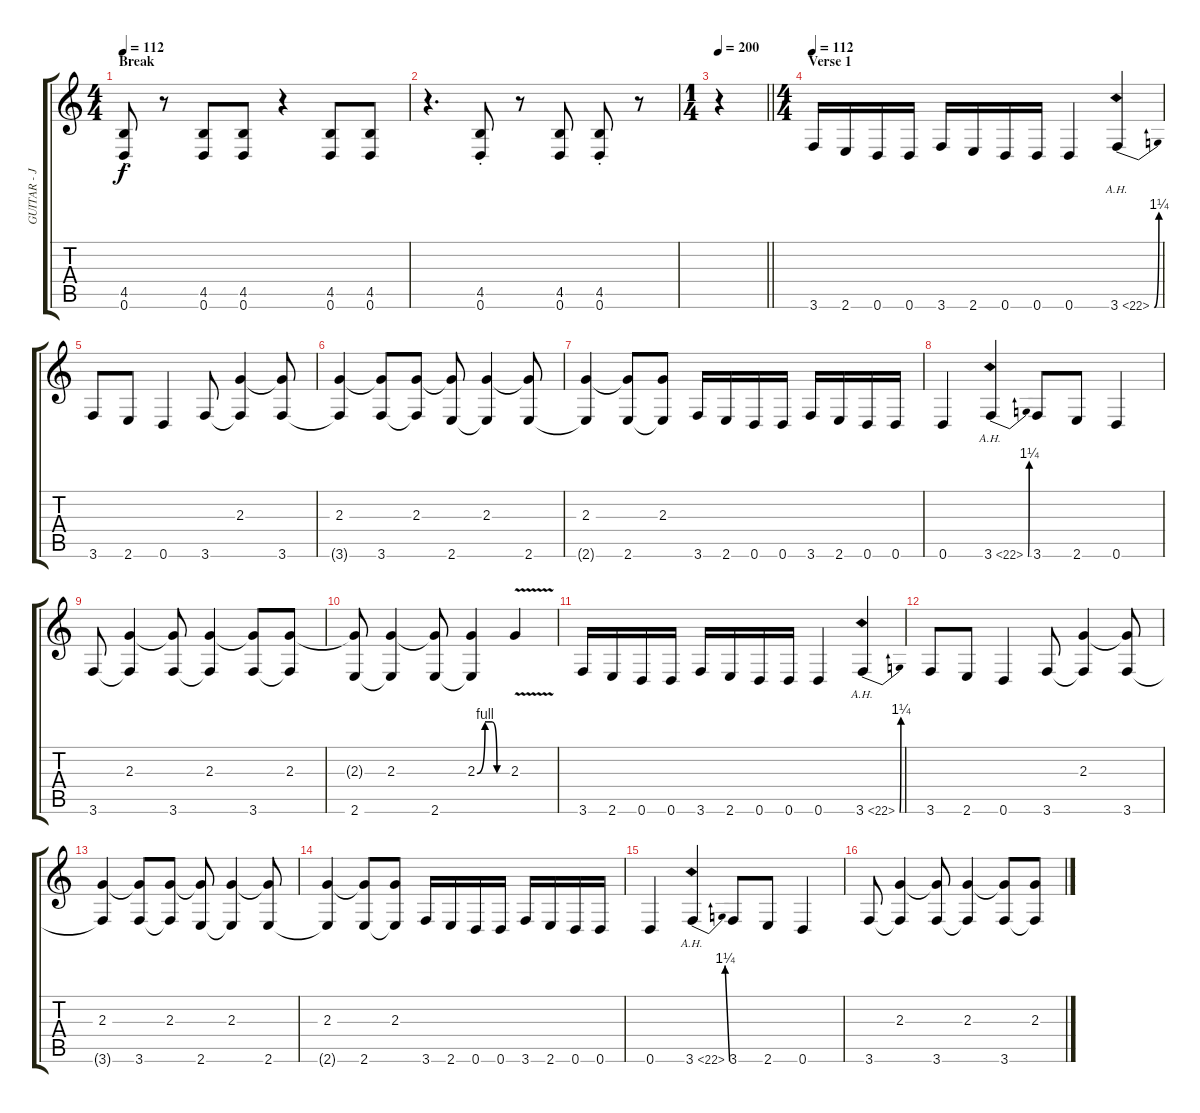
\track ("GUITAR - Joe Duplantier" "GUITAR - J") {instrument distortionguitar}
\staff {score tabs}
\tuning (D4 A3 F3 C3 G2 D2) {hide}
\ts (4 4)
\section ("" "Break")
\tempo 112
\clef g2
\ks c
(4.5 0.6{st}).8{dy f} r.8 (4.5 0.6).8 (4.5 0.6).8 r.4 (4.5 0.6).8 (4.5 0.6).8 |
r.4{d} (4.5 0.6{st}).8 r.8 (4.5 0.6).8 (4.5 0.6{st}).8 r.8 |
\ts (1 4)
\tempo 200
\barLineRight lightlight
r.4 |
\ts (4 4)
\section ("" "Verse 1")
\tempo 112
3.6.16 2.6.16 0.6.16 0.6.16 3.6.16 2.6.16 0.6.16 0.6.16 0.6.4 3.6{be (bend 0 0 60 5) ah 19}.4 |
3.6.8 2.6.8 0.6.4 3.6.8 (2.3 3.6{t}).4 (2.3{t} 3.6).8 |
(2.3 3.6{t}).4 (2.3{t} 3.6).8 (2.3 3.6{t}).8 (2.3{t} 2.6).8 (2.3 2.6{t}).4 (2.3{t} 2.6).8 |
(2.3 2.6{t}).4 (2.3{t} 2.6).8 (2.3 2.6{t}).8 3.6.16 2.6.16 0.6.16 0.6.16 3.6.16 2.6.16 0.6.16 0.6.16 |
0.6.4 3.6{be (bend 0 0 60 5) ah 19}.4 3.6.8 2.6.8 0.6.4 |
3.6.8 (2.3 3.6{t}).4 (2.3{t} 3.6).8 (2.3 3.6{t}).4 (2.3{t} 3.6).8 (2.3 3.6{t}).8 |
(2.3{t} 2.6).8 (2.3 2.6{t}).4 (2.3{t} 2.6).8 (2.3{be (custom 0 0 16 4 30 4 40 0 60 0)} 2.6{t}).4 2.3{v}.4 |
3.6.16 2.6.16 0.6.16 0.6.16 3.6.16 2.6.16 0.6.16 0.6.16 0.6.4 3.6{be (bend 0 0 60 5) ah 19}.4 |
3.6.8 2.6.8 0.6.4 3.6.8 (2.3 3.6{t}).4 (2.3{t} 3.6).8 |
(2.3 3.6{t}).4 (2.3{t} 3.6).8 (2.3 3.6{t}).8 (2.3{t} 2.6).8 (2.3 2.6{t}).4 (2.3{t} 2.6).8 |
(2.3 2.6{t}).4 (2.3{t} 2.6).8 (2.3 2.6{t}).8 3.6.16 2.6.16 0.6.16 0.6.16 3.6.16 2.6.16 0.6.16 0.6.16 |
0.6.4 3.6{be (bend 0 0 60 5) ah 19}.4 3.6.8 2.6.8 0.6.4 |
3.6.8 (2.3 3.6{t}).4 (2.3{t} 3.6).8 (2.3 3.6{t}).4 (2.3{t} 3.6).8 (2.3 3.6{t}).8
